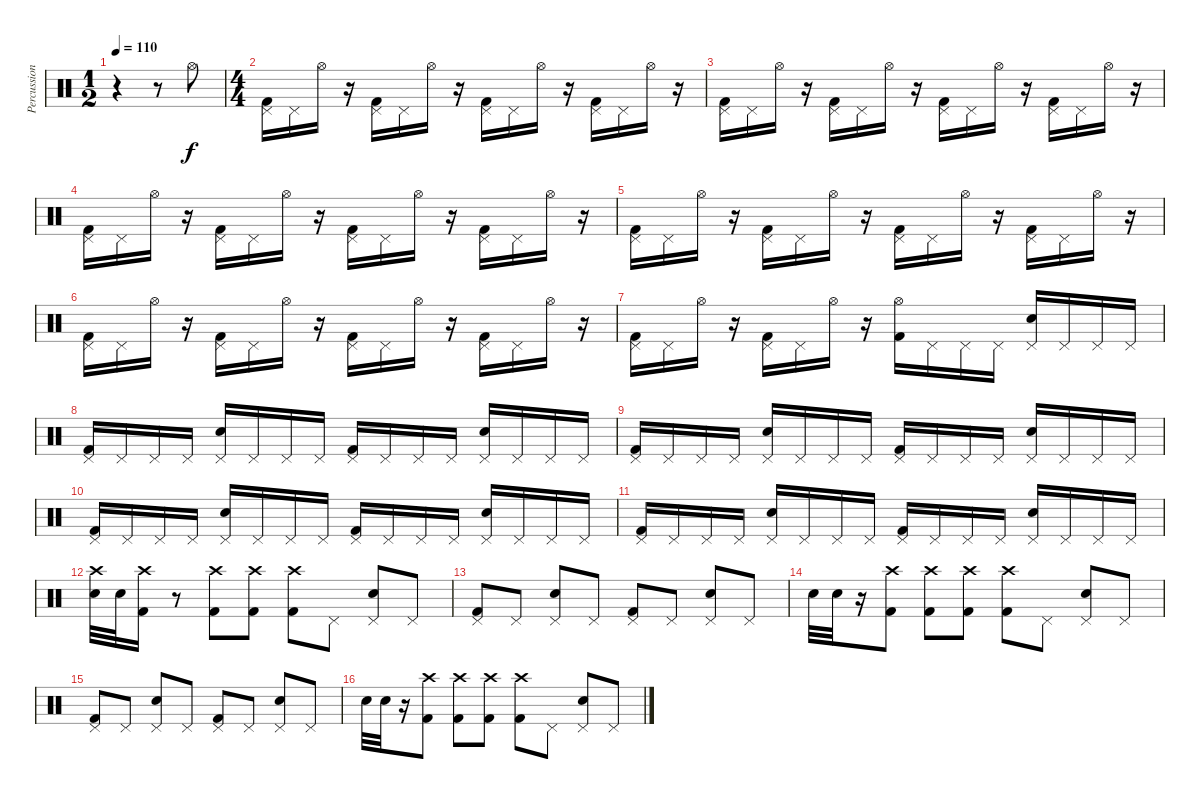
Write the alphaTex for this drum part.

\track ("Percussions" "Percussion") {instrument percussion}
\staff {score}
\articulation defaults
\ts (1 2)
\tempo 110
\clef neutral
\ks c
r.4{dy f} r.8 "Hi-Hat (open)".8 |
\ts (4 4)
("Kick (hit) 2" "Pedal Hi-Hat (hit)").16 "Pedal Hi-Hat (hit)".16 "Hi-Hat (open)".16 r.16 ("Kick (hit) 2" "Pedal Hi-Hat (hit)").16 "Pedal Hi-Hat (hit)".16 "Hi-Hat (open)".16 r.16 ("Kick (hit) 2" "Pedal Hi-Hat (hit)").16 "Pedal Hi-Hat (hit)".16 "Hi-Hat (open)".16 r.16 ("Kick (hit) 2" "Pedal Hi-Hat (hit)").16 "Pedal Hi-Hat (hit)".16 "Hi-Hat (open)".16 r.16 |
("Kick (hit) 2" "Pedal Hi-Hat (hit)").16 "Pedal Hi-Hat (hit)".16 "Hi-Hat (open)".16 r.16 ("Kick (hit) 2" "Pedal Hi-Hat (hit)").16 "Pedal Hi-Hat (hit)".16 "Hi-Hat (open)".16 r.16 ("Kick (hit) 2" "Pedal Hi-Hat (hit)").16 "Pedal Hi-Hat (hit)".16 "Hi-Hat (open)".16 r.16 ("Kick (hit) 2" "Pedal Hi-Hat (hit)").16 "Pedal Hi-Hat (hit)".16 "Hi-Hat (open)".16 r.16 |
("Kick (hit) 2" "Pedal Hi-Hat (hit)").16 "Pedal Hi-Hat (hit)".16 "Hi-Hat (open)".16 r.16 ("Kick (hit) 2" "Pedal Hi-Hat (hit)").16 "Pedal Hi-Hat (hit)".16 "Hi-Hat (open)".16 r.16 ("Kick (hit) 2" "Pedal Hi-Hat (hit)").16 "Pedal Hi-Hat (hit)".16 "Hi-Hat (open)".16 r.16 ("Kick (hit) 2" "Pedal Hi-Hat (hit)").16 "Pedal Hi-Hat (hit)".16 "Hi-Hat (open)".16 r.16 |
("Kick (hit) 2" "Pedal Hi-Hat (hit)").16 "Pedal Hi-Hat (hit)".16 "Hi-Hat (open)".16 r.16 ("Kick (hit) 2" "Pedal Hi-Hat (hit)").16 "Pedal Hi-Hat (hit)".16 "Hi-Hat (open)".16 r.16 ("Kick (hit) 2" "Pedal Hi-Hat (hit)").16 "Pedal Hi-Hat (hit)".16 "Hi-Hat (open)".16 r.16 ("Kick (hit) 2" "Pedal Hi-Hat (hit)").16 "Pedal Hi-Hat (hit)".16 "Hi-Hat (open)".16 r.16 |
("Kick (hit) 2" "Pedal Hi-Hat (hit)").16 "Pedal Hi-Hat (hit)".16 "Hi-Hat (open)".16 r.16 ("Kick (hit) 2" "Pedal Hi-Hat (hit)").16 "Pedal Hi-Hat (hit)".16 "Hi-Hat (open)".16 r.16 ("Kick (hit) 2" "Pedal Hi-Hat (hit)").16 "Pedal Hi-Hat (hit)".16 "Hi-Hat (open)".16 r.16 ("Kick (hit) 2" "Pedal Hi-Hat (hit)").16 "Pedal Hi-Hat (hit)".16 "Hi-Hat (open)".16 r.16 |
("Kick (hit) 2" "Pedal Hi-Hat (hit)").16 "Pedal Hi-Hat (hit)".16 "Hi-Hat (open)".16 r.16 ("Kick (hit) 2" "Pedal Hi-Hat (hit)").16 "Pedal Hi-Hat (hit)".16 "Hi-Hat (open)".16 r.16 ("Kick (hit) 2" "Hi-Hat (open)").16 "Pedal Hi-Hat (hit)".16 "Pedal Hi-Hat (hit)".16 "Pedal Hi-Hat (hit)".16 ("Electric Snare (hit)" "Pedal Hi-Hat (hit)").16 "Pedal Hi-Hat (hit)".16 "Pedal Hi-Hat (hit)".16 "Pedal Hi-Hat (hit)".16 |
("Kick (hit) 2" "Pedal Hi-Hat (hit)").16 "Pedal Hi-Hat (hit)".16 "Pedal Hi-Hat (hit)".16 "Pedal Hi-Hat (hit)".16 ("Electric Snare (hit)" "Pedal Hi-Hat (hit)").16 "Pedal Hi-Hat (hit)".16 "Pedal Hi-Hat (hit)".16 "Pedal Hi-Hat (hit)".16 ("Kick (hit) 2" "Pedal Hi-Hat (hit)").16 "Pedal Hi-Hat (hit)".16 "Pedal Hi-Hat (hit)".16 "Pedal Hi-Hat (hit)".16 ("Electric Snare (hit)" "Pedal Hi-Hat (hit)").16 "Pedal Hi-Hat (hit)".16 "Pedal Hi-Hat (hit)".16 "Pedal Hi-Hat (hit)".16 |
("Kick (hit) 2" "Pedal Hi-Hat (hit)").16 "Pedal Hi-Hat (hit)".16 "Pedal Hi-Hat (hit)".16 "Pedal Hi-Hat (hit)".16 ("Electric Snare (hit)" "Pedal Hi-Hat (hit)").16 "Pedal Hi-Hat (hit)".16 "Pedal Hi-Hat (hit)".16 "Pedal Hi-Hat (hit)".16 ("Kick (hit) 2" "Pedal Hi-Hat (hit)").16 "Pedal Hi-Hat (hit)".16 "Pedal Hi-Hat (hit)".16 "Pedal Hi-Hat (hit)".16 ("Electric Snare (hit)" "Pedal Hi-Hat (hit)").16 "Pedal Hi-Hat (hit)".16 "Pedal Hi-Hat (hit)".16 "Pedal Hi-Hat (hit)".16 |
("Kick (hit) 2" "Pedal Hi-Hat (hit)").16 "Pedal Hi-Hat (hit)".16 "Pedal Hi-Hat (hit)".16 "Pedal Hi-Hat (hit)".16 ("Electric Snare (hit)" "Pedal Hi-Hat (hit)").16 "Pedal Hi-Hat (hit)".16 "Pedal Hi-Hat (hit)".16 "Pedal Hi-Hat (hit)".16 ("Kick (hit) 2" "Pedal Hi-Hat (hit)").16 "Pedal Hi-Hat (hit)".16 "Pedal Hi-Hat (hit)".16 "Pedal Hi-Hat (hit)".16 ("Electric Snare (hit)" "Pedal Hi-Hat (hit)").16 "Pedal Hi-Hat (hit)".16 "Pedal Hi-Hat (hit)".16 "Pedal Hi-Hat (hit)".16 |
("Kick (hit) 2" "Pedal Hi-Hat (hit)").16 "Pedal Hi-Hat (hit)".16 "Pedal Hi-Hat (hit)".16 "Pedal Hi-Hat (hit)".16 ("Electric Snare (hit)" "Pedal Hi-Hat (hit)").16 "Pedal Hi-Hat (hit)".16 "Pedal Hi-Hat (hit)".16 "Pedal Hi-Hat (hit)".16 ("Kick (hit) 2" "Pedal Hi-Hat (hit)").16 "Pedal Hi-Hat (hit)".16 "Pedal Hi-Hat (hit)".16 "Pedal Hi-Hat (hit)".16 ("Electric Snare (hit)" "Pedal Hi-Hat (hit)").16 "Pedal Hi-Hat (hit)".16 "Pedal Hi-Hat (hit)".16 "Pedal Hi-Hat (hit)".16 |
("Electric Snare (hit)" "Crash high (hit)").32 "Electric Snare (hit)".32 ("Kick (hit) 2" "Crash high (hit)").16 r.8 ("Crash high (hit)" "Kick (hit) 2").8 ("Crash high (hit)" "Kick (hit) 2").8 ("Crash high (hit)" "Kick (hit) 2").8 "Pedal Hi-Hat (hit)".8 ("Pedal Hi-Hat (hit)" "Electric Snare (hit)").8 "Pedal Hi-Hat (hit)".8 |
("Pedal Hi-Hat (hit)" "Kick (hit) 2").8 "Pedal Hi-Hat (hit)".8 ("Pedal Hi-Hat (hit)" "Electric Snare (hit)").8 "Pedal Hi-Hat (hit)".8 ("Pedal Hi-Hat (hit)" "Kick (hit) 2").8 "Pedal Hi-Hat (hit)".8 ("Pedal Hi-Hat (hit)" "Electric Snare (hit)").8 "Pedal Hi-Hat (hit)".8 |
"Electric Snare (hit)".32 "Electric Snare (hit)".32 r.16 ("Crash high (hit)" "Kick (hit) 2").8 ("Crash high (hit)" "Kick (hit) 2").8 ("Crash high (hit)" "Kick (hit) 2").8 ("Crash high (hit)" "Kick (hit) 2").8 "Pedal Hi-Hat (hit)".8 ("Pedal Hi-Hat (hit)" "Electric Snare (hit)").8 "Pedal Hi-Hat (hit)".8 |
("Pedal Hi-Hat (hit)" "Kick (hit) 2").8 "Pedal Hi-Hat (hit)".8 ("Pedal Hi-Hat (hit)" "Electric Snare (hit)").8 "Pedal Hi-Hat (hit)".8 ("Pedal Hi-Hat (hit)" "Kick (hit) 2").8 "Pedal Hi-Hat (hit)".8 ("Pedal Hi-Hat (hit)" "Electric Snare (hit)").8 "Pedal Hi-Hat (hit)".8 |
"Electric Snare (hit)".32 "Electric Snare (hit)".32 r.16 ("Crash high (hit)" "Kick (hit) 2").8 ("Crash high (hit)" "Kick (hit) 2").8 ("Crash high (hit)" "Kick (hit) 2").8 ("Crash high (hit)" "Kick (hit) 2").8 "Pedal Hi-Hat (hit)".8 ("Pedal Hi-Hat (hit)" "Electric Snare (hit)").8 "Pedal Hi-Hat (hit)".8
